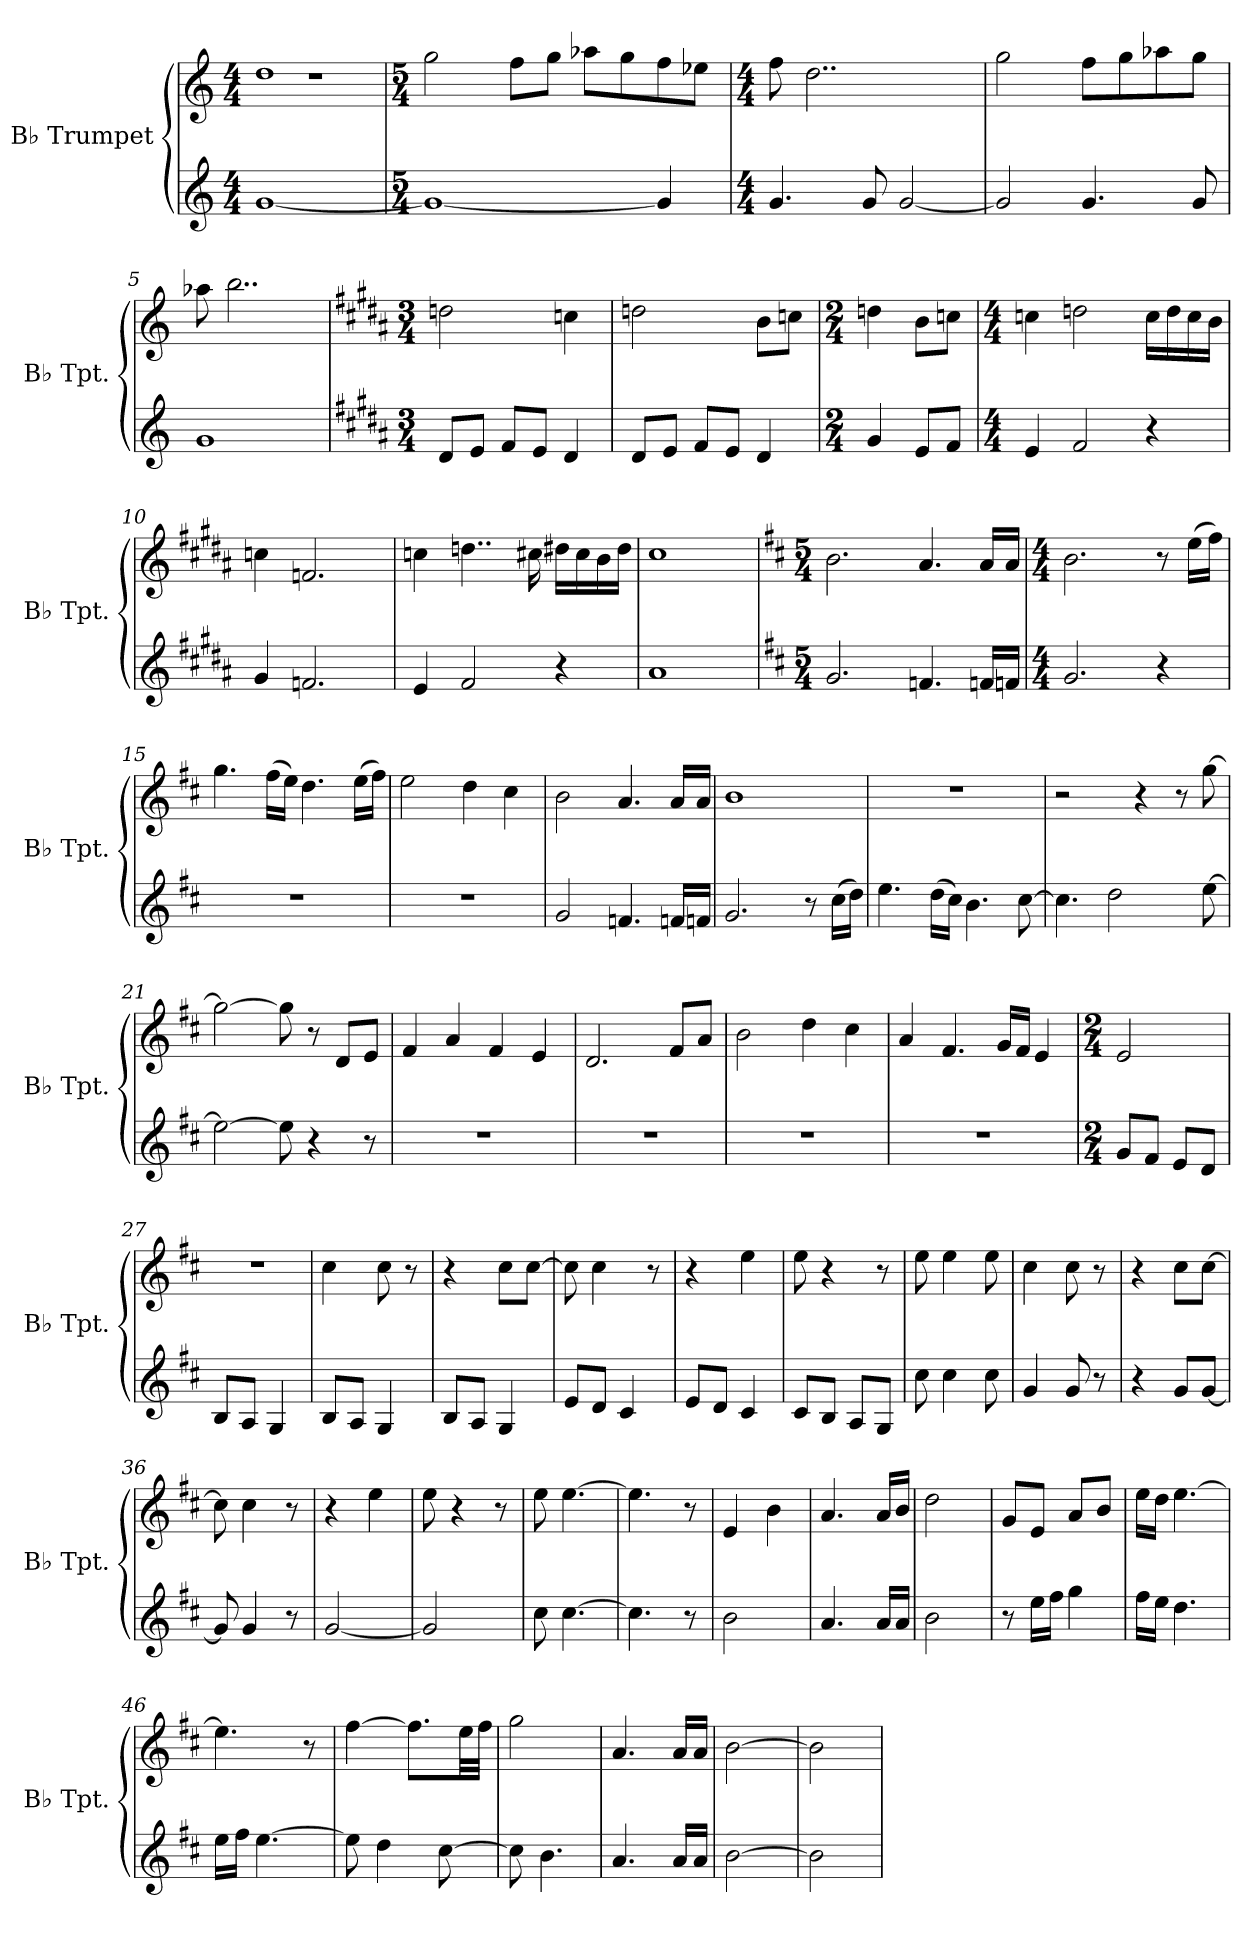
**kern	**kern
*part2	*part1
*staff2	*staff1
*I"B♭ Trumpet	*I"B♭ Trumpet
*I'B♭ Tpt.	*I'B♭ Tpt.
*clefG2	*clefG2
*ITrd1c2	*ITrd1c2
*k[b-e-]	*k[b-e-]
*M4/4	*M4/4
=1	=1
*	*^
*	*	*^
*	*	*	*^
[1f	1cc	1r	1r	1r
*	*v	*v	*v	*v
=2	=2
*M5/4	*M5/4
1f_	2ff\
.	8ee-\L
.	8ff\J
.	8gg-X\L
.	8ff\
4f/]	8ee-\
.	8dd-X\J
=3	=3
*M4/4	*M4/4
4.f/	8ee-\
.	2..cc\
8f/	.
[2f/	.
=4	=4
2f/]	2ff\
4.f/	8ee-\L
.	8ff\
.	8gg-X\
8f/	8ff\J
=5	=5
1f	8gg-X\
.	2..aa\
=6	=6
*k[f#c#g#]	*k[f#c#g#]
*M3/4	*M3/4
8c#/L	2ccn\
8d/J	.
8e/L	.
8d/J	.
4c#/	4b-X\
!!LO:LB:g=z
=7	=7
8c#/L	2ccn\
8d/J	.
8e/L	.
8d/J	.
4c#/	8a\L
.	8b-X\J
=8	=8
*M2/4	*M2/4
4f#/	4ccn\
8d/L	8a\L
8e/J	8b-X\J
=9	=9
*M4/4	*M4/4
4d/	4b-X\
2e/	2ccn\
4r	16b-\LL
.	16cc\
.	16b-\
.	16a\JJ
=10	=10
4f#/	4b-X\
2.e-X/	2.e-X/
=11	=11
4d/	4b-X\
2e/	4..ccn\
.	16bn\
4r	16cc#X\LL
.	16b\
.	16a\
.	16cc#\JJ
!!LO:LB:g=z
=12	=12
1g#	1b
=13	=13
*k[]	*k[]
*M5/4	*M5/4
2.f/	2.a\
4.e-X/	4.g/
16e-X/LL	16g/LL
16e-X/JJ	16g/JJ
=14	=14
*M4/4	*M4/4
2.f/	2.a\
4r	8r
.	(16dd\LL
.	16ee\JJ)
=15	=15
1r	4.ff\
.	(16ee\LL
.	16dd\JJ)
.	4.cc\
.	(16dd\LL
.	16ee\JJ)
=16	=16
1r	2dd\
.	4cc\
.	4b\
=17	=17
2f/	2a\
4.e-X/	4.g/
16e-X/LL	16g/LL
16e-X/JJ	16g/JJ
!!LO:LB:g=z
=18	=18
2.f/	1a
8r	.
(16b\LL	.
16cc\JJ)	.
=19	=19
4.dd\	1r
(16cc\LL	.
16b\JJ)	.
4.a\	.
[8b\	.
=20	=20
4.b\]	2r
2cc\	.
.	4r
.	8r
[8dd\	[8ff\
=21	=21
2dd\_	2ff\_
8dd\]	8ff\]
4r	8r
.	8c/L
8r	8d/J
=22	=22
1r	4e/
.	4g/
.	4e/
.	4d/
=23	=23
1r	2.c/
.	8e/L
.	8g/J
=24	=24
1r	2a\
.	4cc\
.	4b\
!!LO:LB:g=z
=25	=25
1r	4g/
.	4.e/
.	16f/LL
.	16e/JJ
.	4d/
=26	=26
*M2/4	*M2/4
8f/L	2d/
8e/J	.
8d/L	.
8c/J	.
=27	=27
8A/L	2r
8G/J	.
4F/	.
=28	=28
8A/L	4b\
8G/J	.
4F/	8b\
.	8r
=29	=29
8A/L	4r
8G/J	.
4F/	8b\L
.	[8b\J
=30	=30
8d/L	8b\]
8c/J	4b\
4B/	.
.	8r
=31	=31
8d/L	4r
8c/J	.
4B/	4dd\
=32	=32
8B/L	8dd\
8A/J	4r
8G/L	.
8F/J	8r
!!LO:PB:g=z
=33	=33
8b\	8dd\
4b\	4dd\
8b\	8dd\
=34	=34
4f/	4b\
8f/	8b\
8r	8r
=35	=35
4r	4r
8f/L	8b\L
[8f/J	[8b\J
=36	=36
8f/]	8b\]
4f/	4b\
8r	8r
=37	=37
[2f/	4r
.	4dd\
=38	=38
2f/]	8dd\
.	4r
.	8r
=39	=39
8b\	8dd\
[4.b\	[4.dd\
=40	=40
4.b\]	4.dd\]
8r	8r
=41	=41
2a\	4d/
.	4a\
=42	=42
4.g/	4.g/
16g/LL	16g/LL
16g/JJ	16a/JJ
=43	=43
2a\	2cc\
!!LO:LB:g=z
=44	=44
8r	8f/L
16dd\LL	8d/J
16ee\JJ	.
4ff\	8g/L
.	8a/J
=45	=45
16ee\LL	16dd\LL
16dd\JJ	16cc\JJ
4.cc\	[4.dd\
=46	=46
16dd\LL	4.dd\]
16ee\JJ	.
[4.dd\	.
.	8r
=47	=47
8dd\]	[4ee\
4cc\	.
.	8.ee\L]
[8b\	.
.	32dd\LL
.	32ee\JJJ
=48	=48
8b\]	2ff\
4.a\	.
=49	=49
4.g/	4.g/
16g/LL	16g/LL
16g/JJ	16g/JJ
=50	=50
[2a\	[2a\
=51	=51
2a\]	2a\]
=	=
*-	*-
